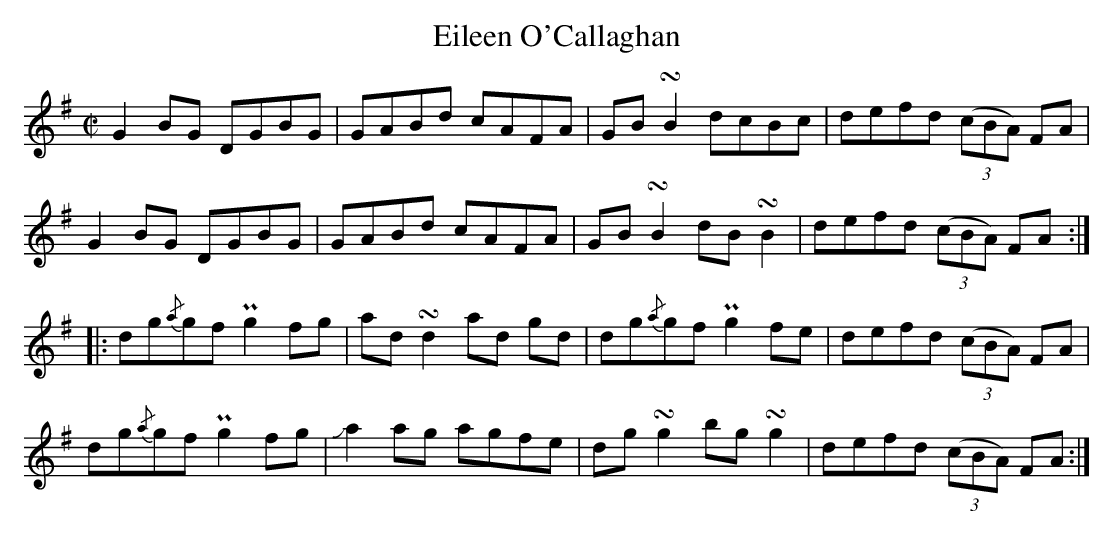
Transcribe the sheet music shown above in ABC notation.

X:1
U: ~ = !turn!
T:Eileen O'Callaghan
L:1/8
M:C|
K:G
G2 BG DGBG | GABd cAFA | GB ~B2 dcBc | defd ((3cBA) FA |
G2 BG DGBG | GABd cAFA | GB ~B2dB ~B2 | defd ((3cBA) FA ::
dg{/a}gf Pg2 fg | ad ~d2 ad gd | dg{/a}gf Pg2 fe | defd ((3cBA) FA |
dg{/a}gf Pg2 fg | Ja2 ag agfe | dg ~g2 bg ~g2 | defd ((3cBA) FA :|]
